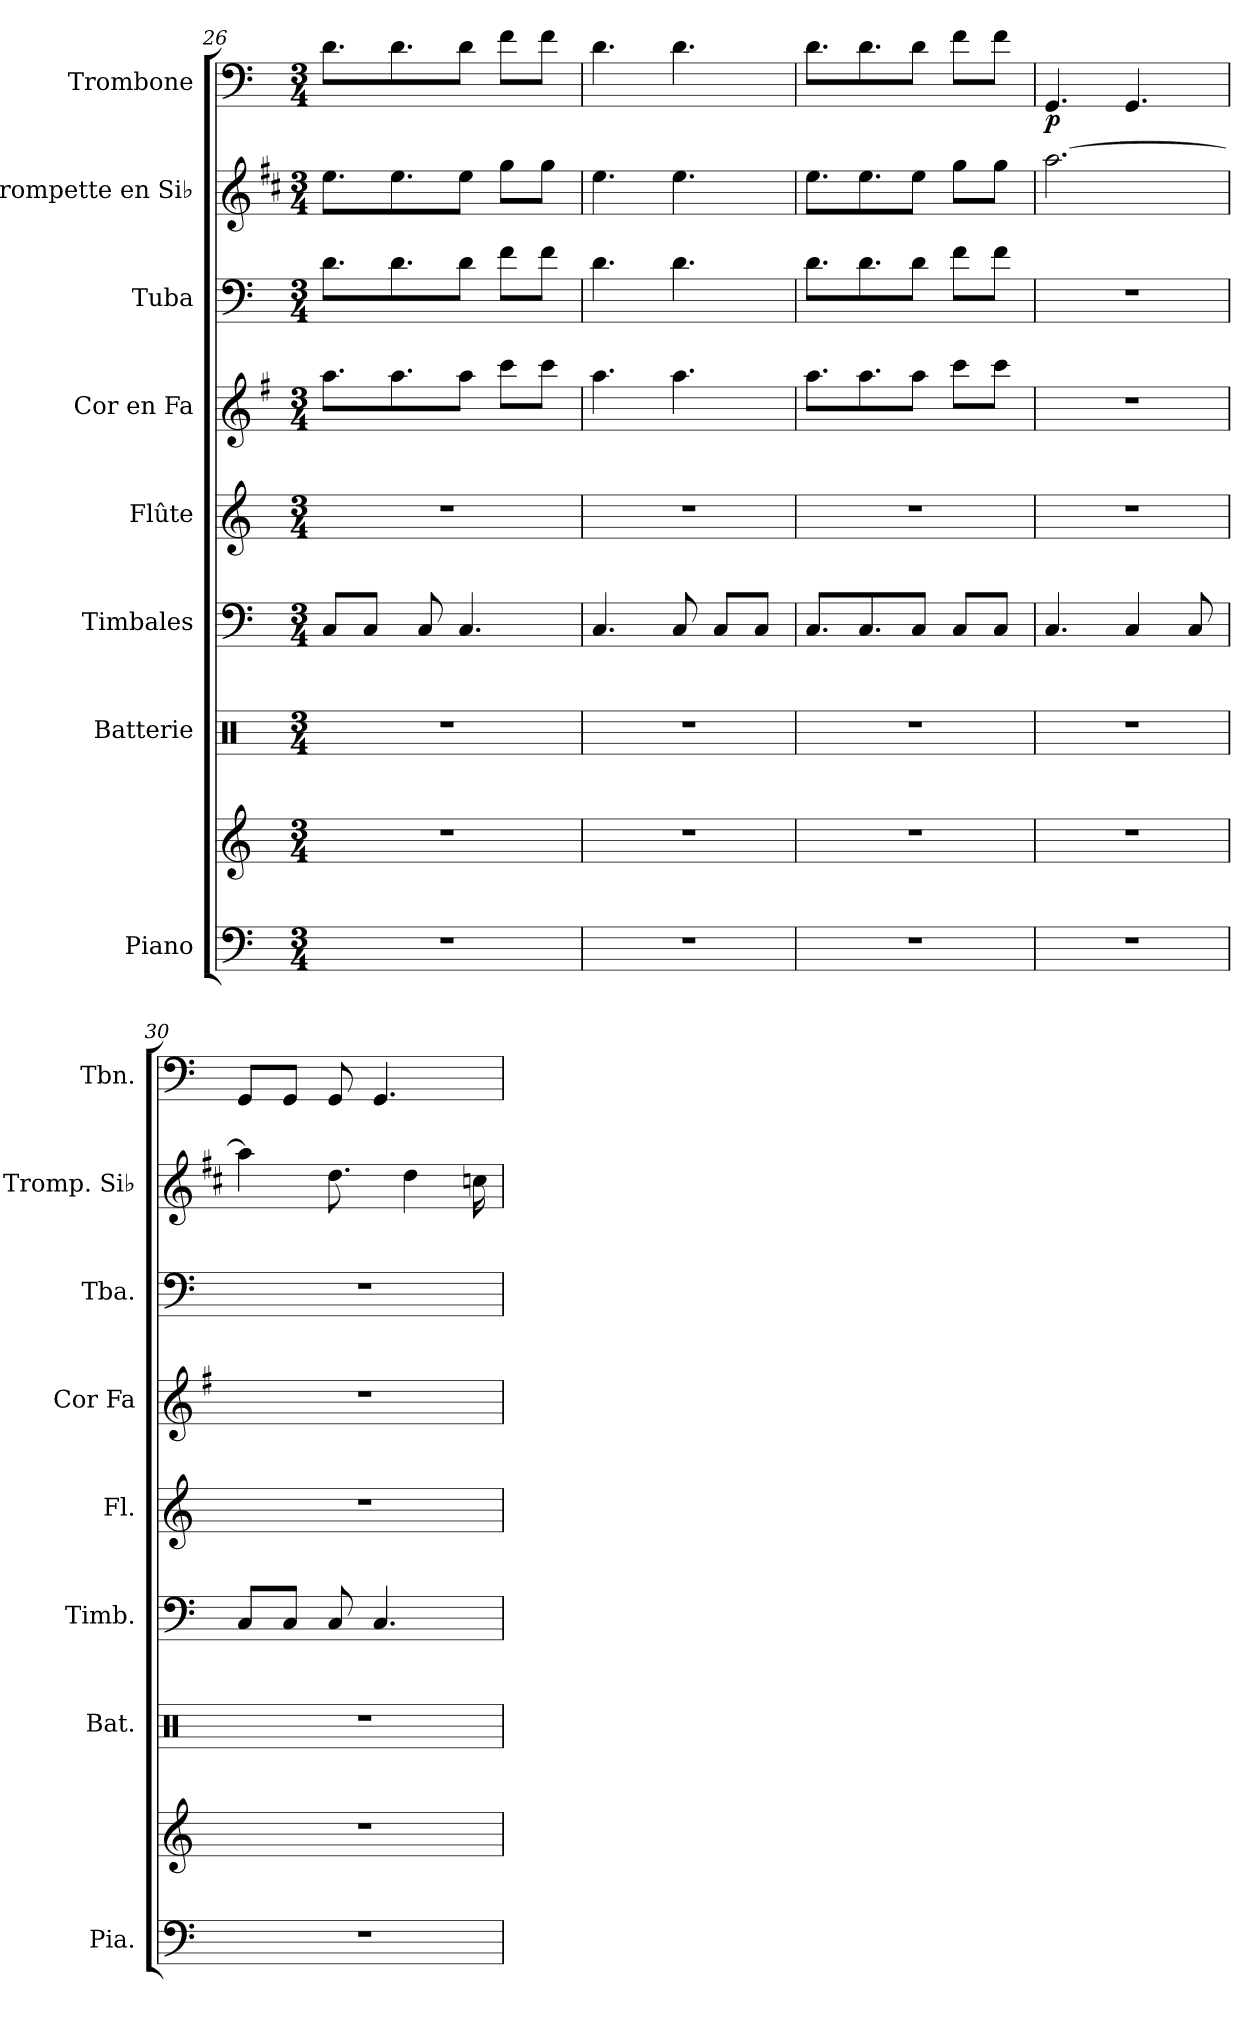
**kern	**kern	**kern	**kern	**kern	**kern	**kern	**kern	**kern	**dynam
*part8	*part8	*part7	*part6	*part5	*part4	*part3	*part2	*part1	*part1
*staff9	*staff8	*staff7	*staff6	*staff5	*staff4	*staff3	*staff2	*staff1	*staff1
*I"Piano	*	*I"Batterie	*I"Timbales	*I"Flûte	*I"Cor en Fa	*I"Tuba	*I"Trompette en Si♭	*I"Trombone	*
*I'Pia.	*	*I'Bat.	*I'Timb.	*I'Fl.	*I'Cor Fa	*I'Tba.	*I'Tromp. Si♭	*I'Tbn.	*
*clefF4	*clefG2	*clefX	*clefF4	*clefG2	*clefG2	*clefF4	*clefG2	*clefF4	*
*	*	*	*	*	*ITrd4c7	*	*ITrd1c2	*	*
*k[]	*k[]	*k[]	*k[]	*k[]	*k[]	*k[]	*k[]	*k[]	*
*M3/4	*M3/4	*M3/4	*M3/4	*M3/4	*M3/4	*M3/4	*M3/4	*M3/4	*
=26	=26	=26	=26	=26	=26	=26	=26	=26	=26
2.r	2.r	2.r	8C/L	2.r	8.dd\L	8.d\L	8.dd\L	8.d\L	.
.	.	.	8C/J	.	.	.	.	.	.
.	.	.	.	.	8.dd\	8.d\	8.dd\	8.d\	.
.	.	.	8C/	.	.	.	.	.	.
.	.	.	4.C/	.	8dd\J	8d\J	8dd\J	8d\J	.
.	.	.	.	.	8ff\L	8f\L	8ff\L	8f\L	.
.	.	.	.	.	8ff\J	8f\J	8ff\J	8f\J	.
=27	=27	=27	=27	=27	=27	=27	=27	=27	=27
2.r	2.r	2.r	4.C/	2.r	4.dd\	4.d\	4.dd\	4.d\	.
.	.	.	8C/	.	4.dd\	4.d\	4.dd\	4.d\	.
.	.	.	8C/L	.	.	.	.	.	.
.	.	.	8C/J	.	.	.	.	.	.
!!LO:PB:g=z
=28	=28	=28	=28	=28	=28	=28	=28	=28	=28
2.r	2.r	2.r	8.C/L	2.r	8.dd\L	8.d\L	8.dd\L	8.d\L	.
.	.	.	8.C/	.	8.dd\	8.d\	8.dd\	8.d\	.
.	.	.	8C/J	.	8dd\J	8d\J	8dd\J	8d\J	.
.	.	.	8C/L	.	8ff\L	8f\L	8ff\L	8f\L	.
.	.	.	8C/J	.	8ff\J	8f\J	8ff\J	8f\J	.
=29	=29	=29	=29	=29	=29	=29	=29	=29	=29
!	!	!	!	!	!	!	!	!	!LO:DY:b
2.r	2.r	2.r	4.C/	2.r	2.r	2.r	[2.gg\	4.GG/	p
.	.	.	4C/	.	.	.	.	4.GG/	.
.	.	.	8C/	.	.	.	.	.	.
=30	=30	=30	=30	=30	=30	=30	=30	=30	=30
2.r	2.r	2.r	8C/L	2.r	2.r	2.r	4gg\]	8GG/L	.
.	.	.	8C/J	.	.	.	.	8GG/J	.
.	.	.	8C/	.	.	.	8.cc\	8GG/	.
.	.	.	4.C/	.	.	.	.	4.GG/	.
.	.	.	.	.	.	.	4cc\	.	.
.	.	.	.	.	.	.	16b-X\	.	.
=	=	=	=	=	=	=	=	=	=
*-	*-	*-	*-	*-	*-	*-	*-	*-	*-
